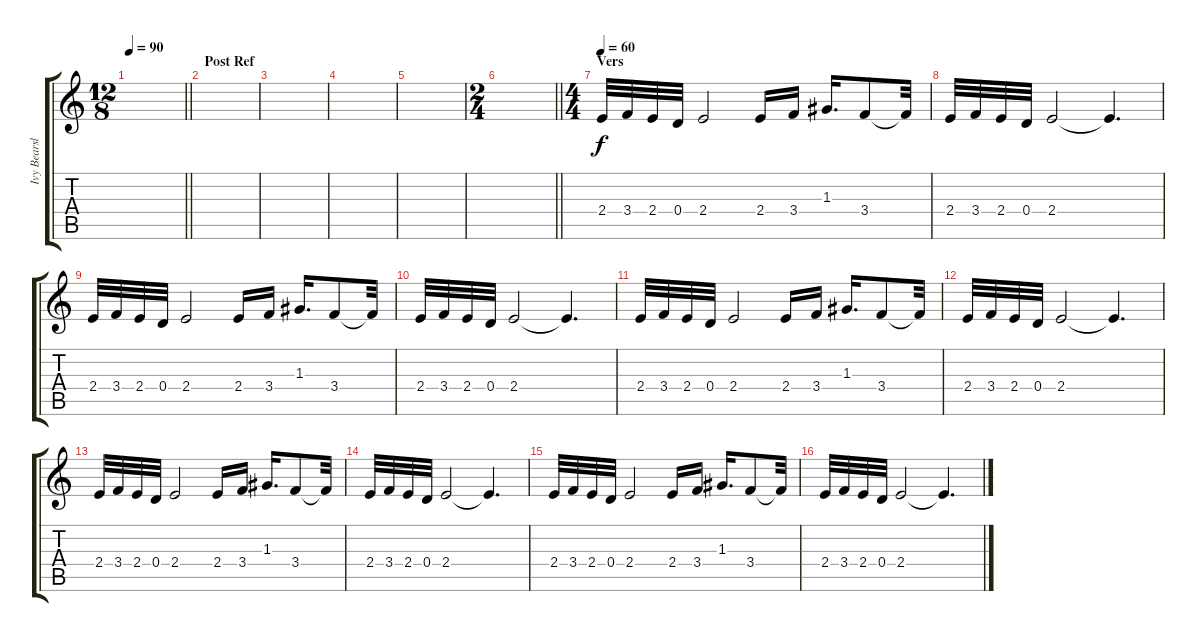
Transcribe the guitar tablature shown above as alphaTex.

\track ("Ivy Bearslaughter clean" "Ivy Bearsl") {instrument acousticguitarsteel}
\staff {score tabs}
\tuning (E4 B3 G3 D3 A2 E2) {hide}
\ts (12 8)
\tempo 90
\clef g2
\barLineRight lightlight
\ks c
|
\section ("" "Post Ref")
|
|
|
|
\ts (2 4)
\barLineRight lightlight
|
\ts (4 4)
\section ("" "Vers")
\tempo 60
2.4.32 3.4.32 2.4.32 0.4.32 2.4.2 2.4.16 3.4.16 1.3.16{d} 3.4.8 3.4{t}.32 |
2.4.32 3.4.32 2.4.32 0.4.32 2.4.2 2.4{t}.4{d} |
2.4.32 3.4.32 2.4.32 0.4.32 2.4.2 2.4.16 3.4.16 1.3.16{d} 3.4.8 3.4{t}.32 |
2.4.32 3.4.32 2.4.32 0.4.32 2.4.2 2.4{t}.4{d} |
2.4.32 3.4.32 2.4.32 0.4.32 2.4.2 2.4.16 3.4.16 1.3.16{d} 3.4.8 3.4{t}.32 |
2.4.32 3.4.32 2.4.32 0.4.32 2.4.2 2.4{t}.4{d} |
2.4.32 3.4.32 2.4.32 0.4.32 2.4.2 2.4.16 3.4.16 1.3.16{d} 3.4.8 3.4{t}.32 |
2.4.32 3.4.32 2.4.32 0.4.32 2.4.2 2.4{t}.4{d} |
2.4.32 3.4.32 2.4.32 0.4.32 2.4.2 2.4.16 3.4.16 1.3.16{d} 3.4.8 3.4{t}.32 |
2.4.32 3.4.32 2.4.32 0.4.32 2.4.2 2.4{t}.4{d}
